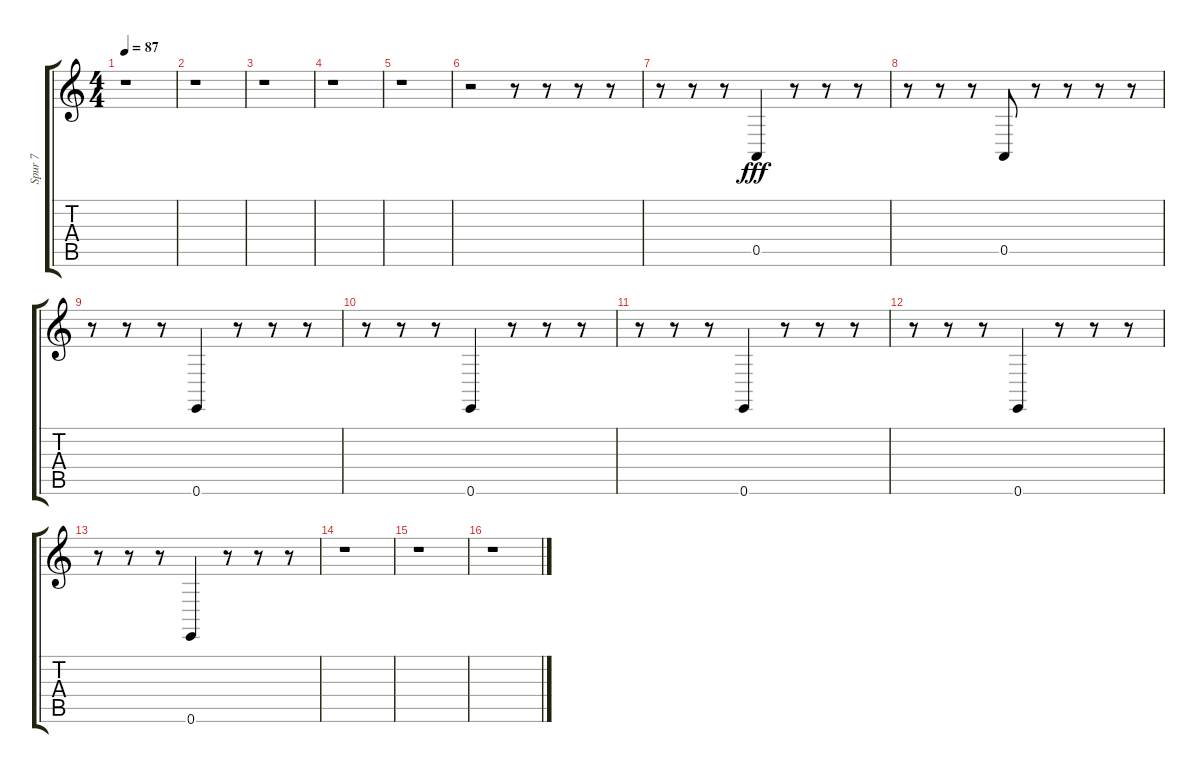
\track ("Spur 7" "Spur 7") {instrument lead3calliope}
\staff {score tabs}
\tuning (E4 B3 G3 D3 A2 E2) {hide}
\ts (4 4)
\tempo 87
\clef g2
\ks c
r.1{dy fff} |
r.1 |
r.1 |
r.1 |
r.1 |
r.2 r.8 r.8{volume 16 balance 9} r.8 r.8 |
r.8 r.8 r.8 0.5.4 r.8 r.8 r.8 |
r.8 r.8 r.8 0.5.8 r.8 r.8 r.8 r.8 |
r.8 r.8 r.8 0.6.4 r.8 r.8 r.8 |
r.8 r.8 r.8 0.6.4 r.8 r.8 r.8 |
r.8 r.8 r.8 0.6.4 r.8 r.8 r.8 |
r.8 r.8 r.8 0.6.4 r.8 r.8 r.8 |
r.8 r.8 r.8 0.6.4 r.8 r.8 r.8 |
r.1 |
r.1 |
r.1
